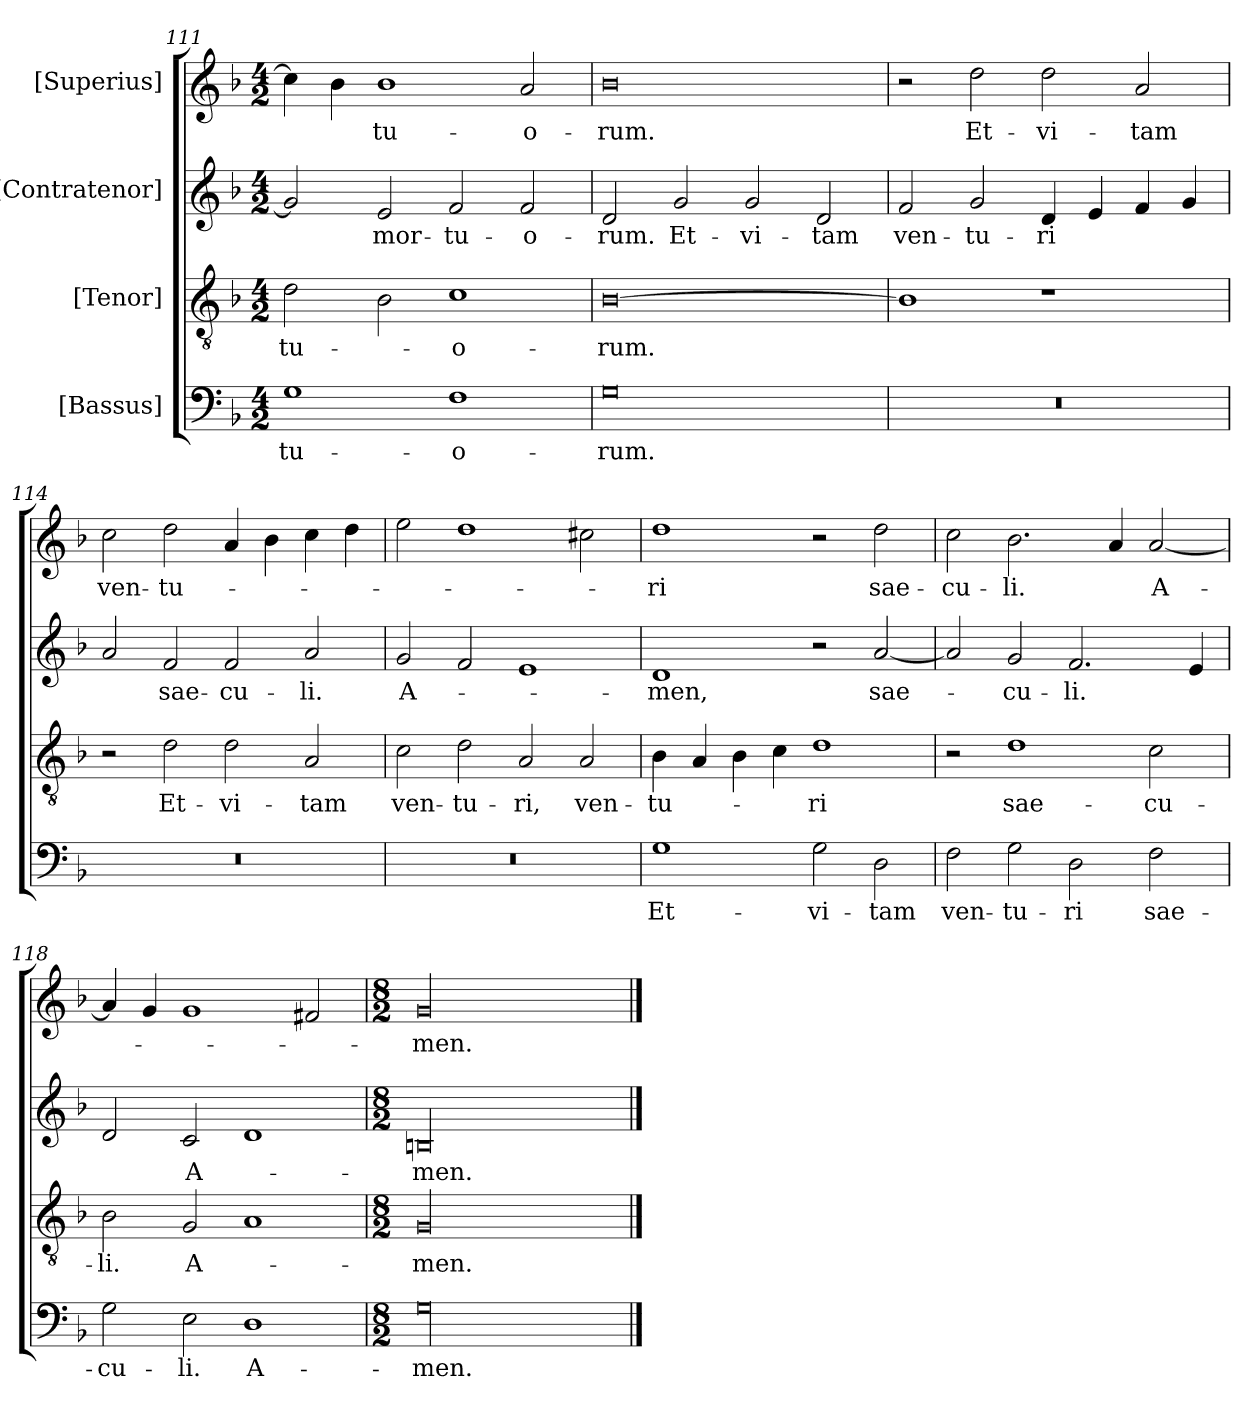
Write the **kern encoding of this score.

**kern	**text	**kern	**text	**kern	**text	**kern	**text
*part4	*part4	*part3	*part3	*part2	*part2	*part1	*part1
*staff4	*staff4	*staff3	*staff3	*staff2	*staff2	*staff1	*staff1
*I"[Bassus]	*	*I"[Tenor]	*	*I"[Contratenor]	*	*I"[Superius]	*
*clefF4	*	*clefGv2	*	*clefG2	*	*clefG2	*
*k[b-]	*	*k[b-]	*	*k[b-]	*	*k[b-]	*
*M4/2	*	*M4/2	*	*M4/2	*	*M4/2	*
=111	=111	=111	=111	=111	=111	=111	=111
1G\	-tu-	2d\	-tu-	2g/]	.	4cc\]	.
.	.	.	.	.	.	4b-\	.
.	.	2B-\	.	2e/	mor-	1b-\	-tu-
1F\	-o-	1c\	-o-	2f/	-tu-	.	.
.	.	.	.	2f/	-o-	2a/	-o-
=112	=112	=112	=112	=112	=112	=112	=112
0G\	-rum.	[0B-\	-rum.	2d/	-rum.	0b-\	-rum.
.	.	.	.	2g/	Et-	.	.
.	.	.	.	2g/	vi-	.	.
.	.	.	.	2d/	-tam	.	.
=113	=113	=113	=113	=113	=113	=113	=113
0r	.	1B-\]	.	2f/	ven-	2r	.
.	.	.	.	2g/	-tu-	2dd\	Et-
.	.	1r	.	4d/	-ri	2dd\	vi-
.	.	.	.	4e/	.	.	.
.	.	.	.	4f/	.	2a/	-tam
.	.	.	.	4g/	.	.	.
=114	=114	=114	=114	=114	=114	=114	=114
0r	.	2r	.	2a/	.	2cc\	ven-
.	.	2d\	Et-	2f/	sae-	2dd\	-tu-
.	.	2d\	vi-	2f/	-cu-	4a/	.
.	.	.	.	.	.	4b-\	.
.	.	2A/	-tam	2a/	-li.	4cc\	.
.	.	.	.	.	.	4dd\	.
=115	=115	=115	=115	=115	=115	=115	=115
0r	.	2c\	ven-	2g/	A-	2ee\	.
.	.	2d\	-tu-	2f/	.	1dd\	.
.	.	2A/	-ri,	1e/	.	.	.
.	.	2A/	ven-	.	.	2cc#X\	.
=116	=116	=116	=116	=116	=116	=116	=116
1G\	Et-	4B-\	-tu-	1d/	-men,	1dd\	-ri
.	.	4A/	.	.	.	.	.
.	.	4B-\	.	.	.	.	.
.	.	4c\	.	.	.	.	.
2G\	vi-	1d\	-ri	2r	.	2r	.
2D\	-tam	.	.	[2a/	sae-	2dd\	sae-
=117	=117	=117	=117	=117	=117	=117	=117
2F\	ven-	2r	.	2a/]	.	2cc\	-cu-
2G\	-tu-	1d\	sae-	2g/	-cu-	2.b-\	-li.
2D\	-ri	.	.	2.f/	-li.	.	.
.	.	.	.	.	.	4a/	.
2F\	sae-	2c\	-cu-	.	.	[2a/	A-
.	.	.	.	4e/	.	.	.
=118	=118	=118	=118	=118	=118	=118	=118
2G\	-cu-	2B-\	-li.	2d/	.	4a/]	.
.	.	.	.	.	.	4g/	.
2E\	-li.	2G/	A-	2c/	A-	1g/	.
1D\	A-	1A/	.	1d/	.	.	.
.	.	.	.	.	.	2f#X/	.
=119	=119	=119	=119	=119	=119	=119	=119
*M8/2	*	*M8/2	*	*M8/2	*	*M8/2	*
00G\	-men.	00G/	-men.	00Bn/	-men.	00g/	-men.
==	==	==	==	==	==	==	==
*-	*-	*-	*-	*-	*-	*-	*-
